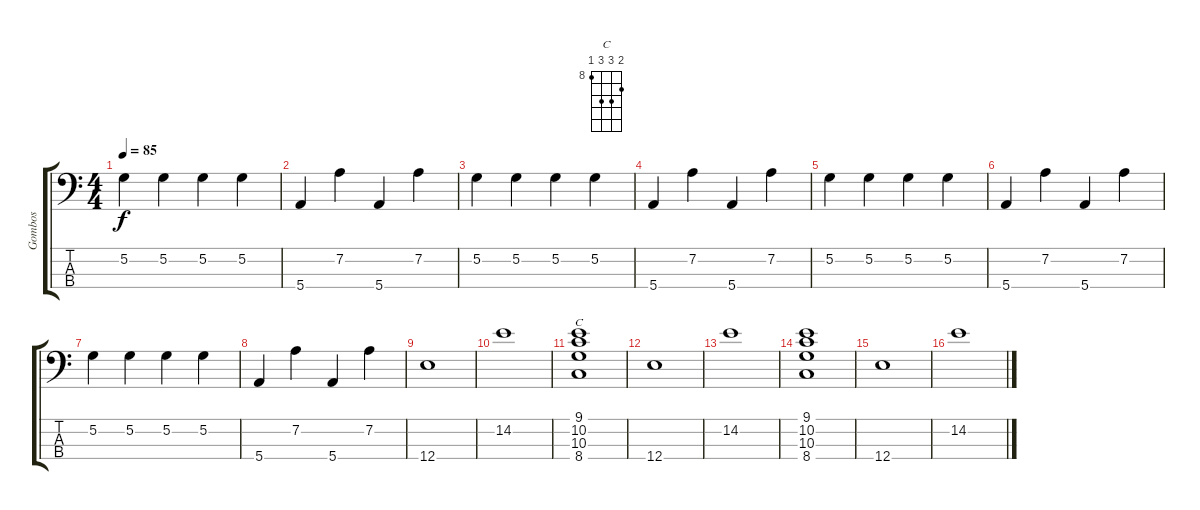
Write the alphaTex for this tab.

\track ("Gombos" "Gombos") {instrument electricbassfinger}
\staff {score tabs}
\tuning (G2 D2 A1 E1) {hide}
\chord ("C" 9 10 10 8) {firstfret 8}
\ts (4 4)
\tempo 85
\clef f4
\ks c
5.2.4{dy f instrument electricbassfinger} 5.2.4 5.2.4 5.2.4 |
5.4.4 7.2.4 5.4.4 7.2.4 |
5.2.4 5.2.4 5.2.4 5.2.4 |
5.4.4 7.2.4 5.4.4 7.2.4 |
5.2.4 5.2.4 5.2.4 5.2.4 |
5.4.4 7.2.4 5.4.4 7.2.4 |
5.2.4 5.2.4 5.2.4 5.2.4 |
5.4.4 7.2.4 5.4.4 7.2.4 |
12.4.1 |
14.2.1 |
(9.1 10.2 10.3 8.4).1{ch "C"} |
12.4.1 |
14.2.1 |
(9.1 10.2 10.3 8.4).1 |
12.4.1 |
14.2.1
